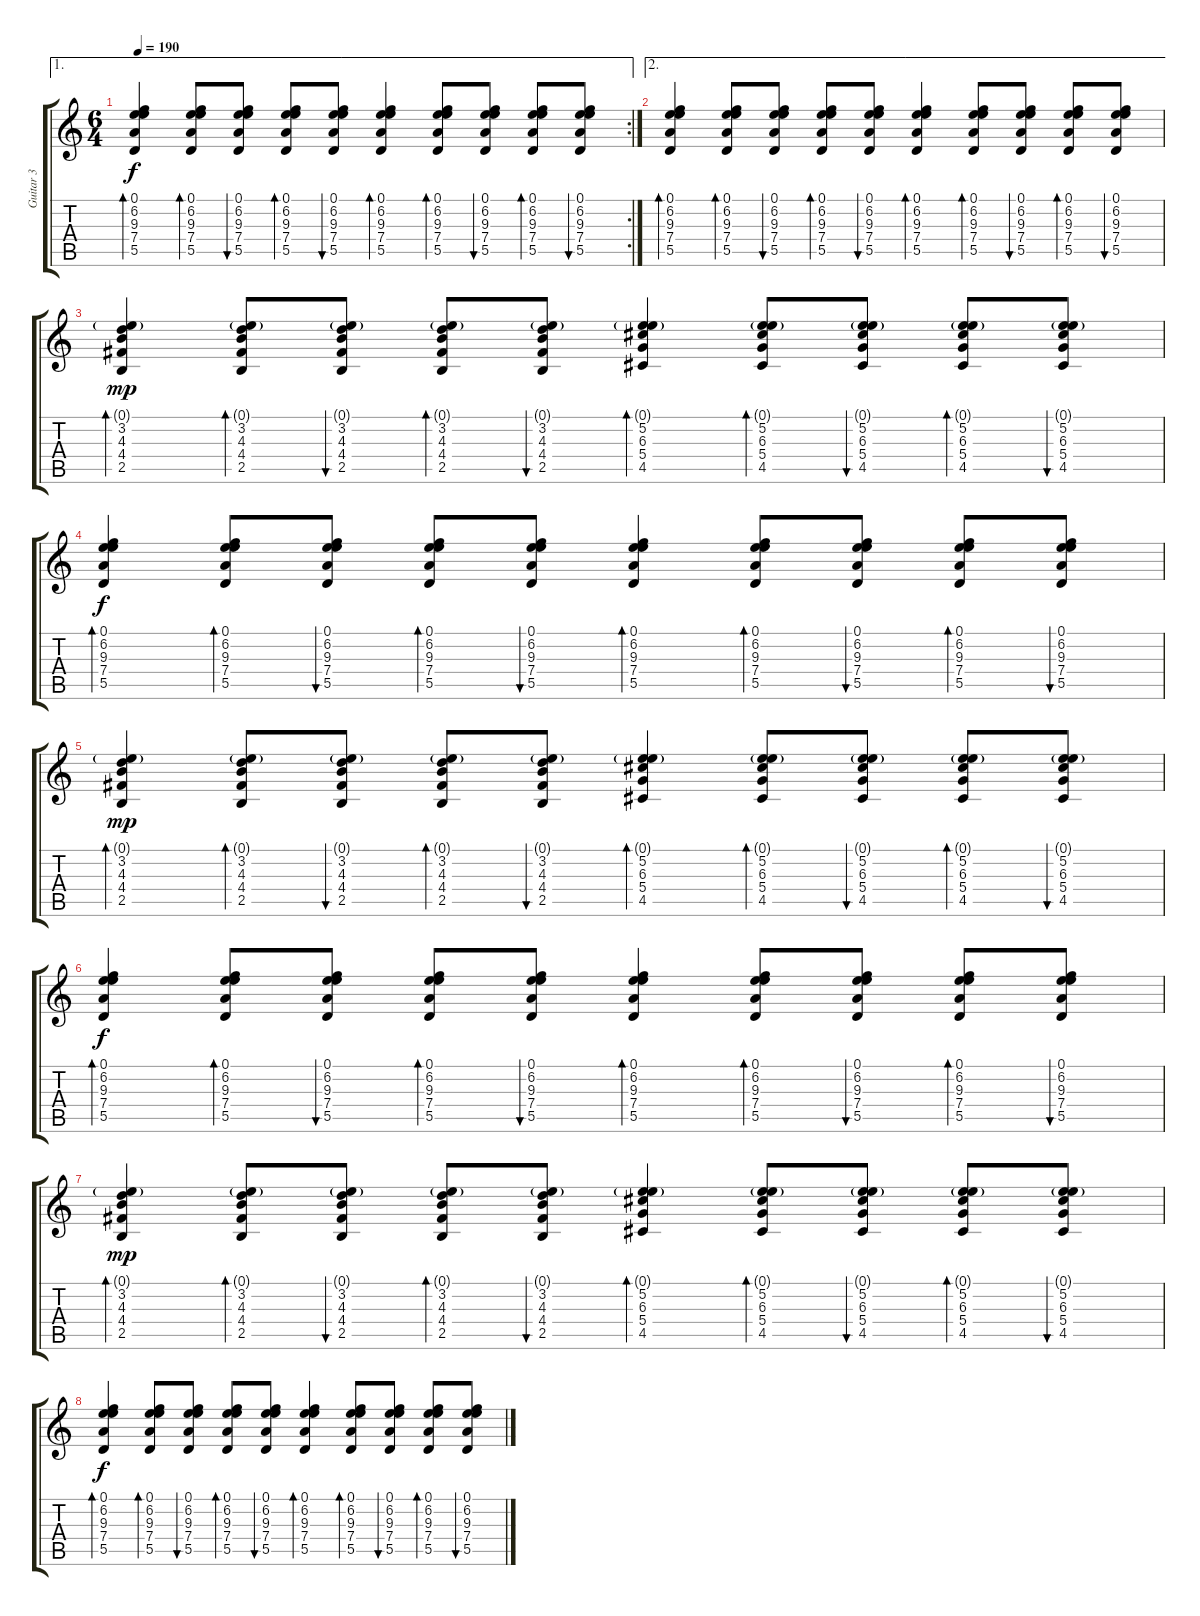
\track ("Guitar 3" "Guitar 3") {instrument acousticguitarsteel}
\staff {score tabs}
\tuning (E4 B3 G3 D3 A2 E2) {hide}
\ae 1
\rc 2
\ts (6 4)
\tempo 190
\clef g2
\ks c
(0.1 6.2 9.3 7.4 5.5).4{bd 120 dy f} (0.1 6.2 9.3 7.4 5.5).8{bd 120} (0.1 6.2 9.3 7.4 5.5).8{bu 120} (0.1 6.2 9.3 7.4 5.5).8{bd 120} (0.1 6.2 9.3 7.4 5.5).8{bu 120} (0.1 6.2 9.3 7.4 5.5).4{bd 120} (0.1 6.2 9.3 7.4 5.5).8{bd 120} (0.1 6.2 9.3 7.4 5.5).8{bu 120} (0.1 6.2 9.3 7.4 5.5).8{bd 120} (0.1 6.2 9.3 7.4 5.5).8{bu 120} |
\ae 2
(0.1 6.2 9.3 7.4 5.5).4{bd 120} (0.1 6.2 9.3 7.4 5.5).8{bd 120} (0.1 6.2 9.3 7.4 5.5).8{bu 120} (0.1 6.2 9.3 7.4 5.5).8{bd 120} (0.1 6.2 9.3 7.4 5.5).8{bu 120} (0.1 6.2 9.3 7.4 5.5).4{bd 120} (0.1 6.2 9.3 7.4 5.5).8{bd 120} (0.1 6.2 9.3 7.4 5.5).8{bu 120} (0.1 6.2 9.3 7.4 5.5).8{bd 120} (0.1 6.2 9.3 7.4 5.5).8{bu 120} |
(0.1{g} 3.2 4.3 4.4 2.5).4{bd 240 dy mp} (0.1{g} 3.2 4.3 4.4 2.5).8{bd 120} (0.1{g} 3.2 4.3 4.4 2.5).8{bu 120} (0.1{g} 3.2 4.3 4.4 2.5).8{bd 120} (0.1{g} 3.2 4.3 4.4 2.5).8{bu 120} (0.1{g} 5.2 6.3 5.4 4.5).4{bd 120} (0.1{g} 5.2 6.3 5.4 4.5).8{bd 120} (0.1{g} 5.2 6.3 5.4 4.5).8{bu 120} (0.1{g} 5.2 6.3 5.4 4.5).8{bd 120} (0.1{g} 5.2 6.3 5.4 4.5).8{bu 120} |
(0.1 6.2 9.3 7.4 5.5).4{bd 120 dy f} (0.1 6.2 9.3 7.4 5.5).8{bd 120} (0.1 6.2 9.3 7.4 5.5).8{bu 120} (0.1 6.2 9.3 7.4 5.5).8{bd 120} (0.1 6.2 9.3 7.4 5.5).8{bu 120} (0.1 6.2 9.3 7.4 5.5).4{bd 120} (0.1 6.2 9.3 7.4 5.5).8{bd 120} (0.1 6.2 9.3 7.4 5.5).8{bu 120} (0.1 6.2 9.3 7.4 5.5).8{bd 120} (0.1 6.2 9.3 7.4 5.5).8{bu 120} |
(0.1{g} 3.2 4.3 4.4 2.5).4{bd 240 dy mp} (0.1{g} 3.2 4.3 4.4 2.5).8{bd 120} (0.1{g} 3.2 4.3 4.4 2.5).8{bu 120} (0.1{g} 3.2 4.3 4.4 2.5).8{bd 120} (0.1{g} 3.2 4.3 4.4 2.5).8{bu 120} (0.1{g} 5.2 6.3 5.4 4.5).4{bd 120} (0.1{g} 5.2 6.3 5.4 4.5).8{bd 120} (0.1{g} 5.2 6.3 5.4 4.5).8{bu 120} (0.1{g} 5.2 6.3 5.4 4.5).8{bd 120} (0.1{g} 5.2 6.3 5.4 4.5).8{bu 120} |
(0.1 6.2 9.3 7.4 5.5).4{bd 120 dy f} (0.1 6.2 9.3 7.4 5.5).8{bd 120} (0.1 6.2 9.3 7.4 5.5).8{bu 120} (0.1 6.2 9.3 7.4 5.5).8{bd 120} (0.1 6.2 9.3 7.4 5.5).8{bu 120} (0.1 6.2 9.3 7.4 5.5).4{bd 120} (0.1 6.2 9.3 7.4 5.5).8{bd 120} (0.1 6.2 9.3 7.4 5.5).8{bu 120} (0.1 6.2 9.3 7.4 5.5).8{bd 120} (0.1 6.2 9.3 7.4 5.5).8{bu 120} |
(0.1{g} 3.2 4.3 4.4 2.5).4{bd 240 dy mp} (0.1{g} 3.2 4.3 4.4 2.5).8{bd 120} (0.1{g} 3.2 4.3 4.4 2.5).8{bu 120} (0.1{g} 3.2 4.3 4.4 2.5).8{bd 120} (0.1{g} 3.2 4.3 4.4 2.5).8{bu 120} (0.1{g} 5.2 6.3 5.4 4.5).4{bd 120} (0.1{g} 5.2 6.3 5.4 4.5).8{bd 120} (0.1{g} 5.2 6.3 5.4 4.5).8{bu 120} (0.1{g} 5.2 6.3 5.4 4.5).8{bd 120} (0.1{g} 5.2 6.3 5.4 4.5).8{bu 120} |
(0.1 6.2 9.3 7.4 5.5).4{bd 120 dy f} (0.1 6.2 9.3 7.4 5.5).8{bd 120} (0.1 6.2 9.3 7.4 5.5).8{bu 120} (0.1 6.2 9.3 7.4 5.5).8{bd 120} (0.1 6.2 9.3 7.4 5.5).8{bu 120} (0.1 6.2 9.3 7.4 5.5).4{bd 120} (0.1 6.2 9.3 7.4 5.5).8{bd 120} (0.1 6.2 9.3 7.4 5.5).8{bu 120} (0.1 6.2 9.3 7.4 5.5).8{bd 120} (0.1 6.2 9.3 7.4 5.5).8{bu 120}
